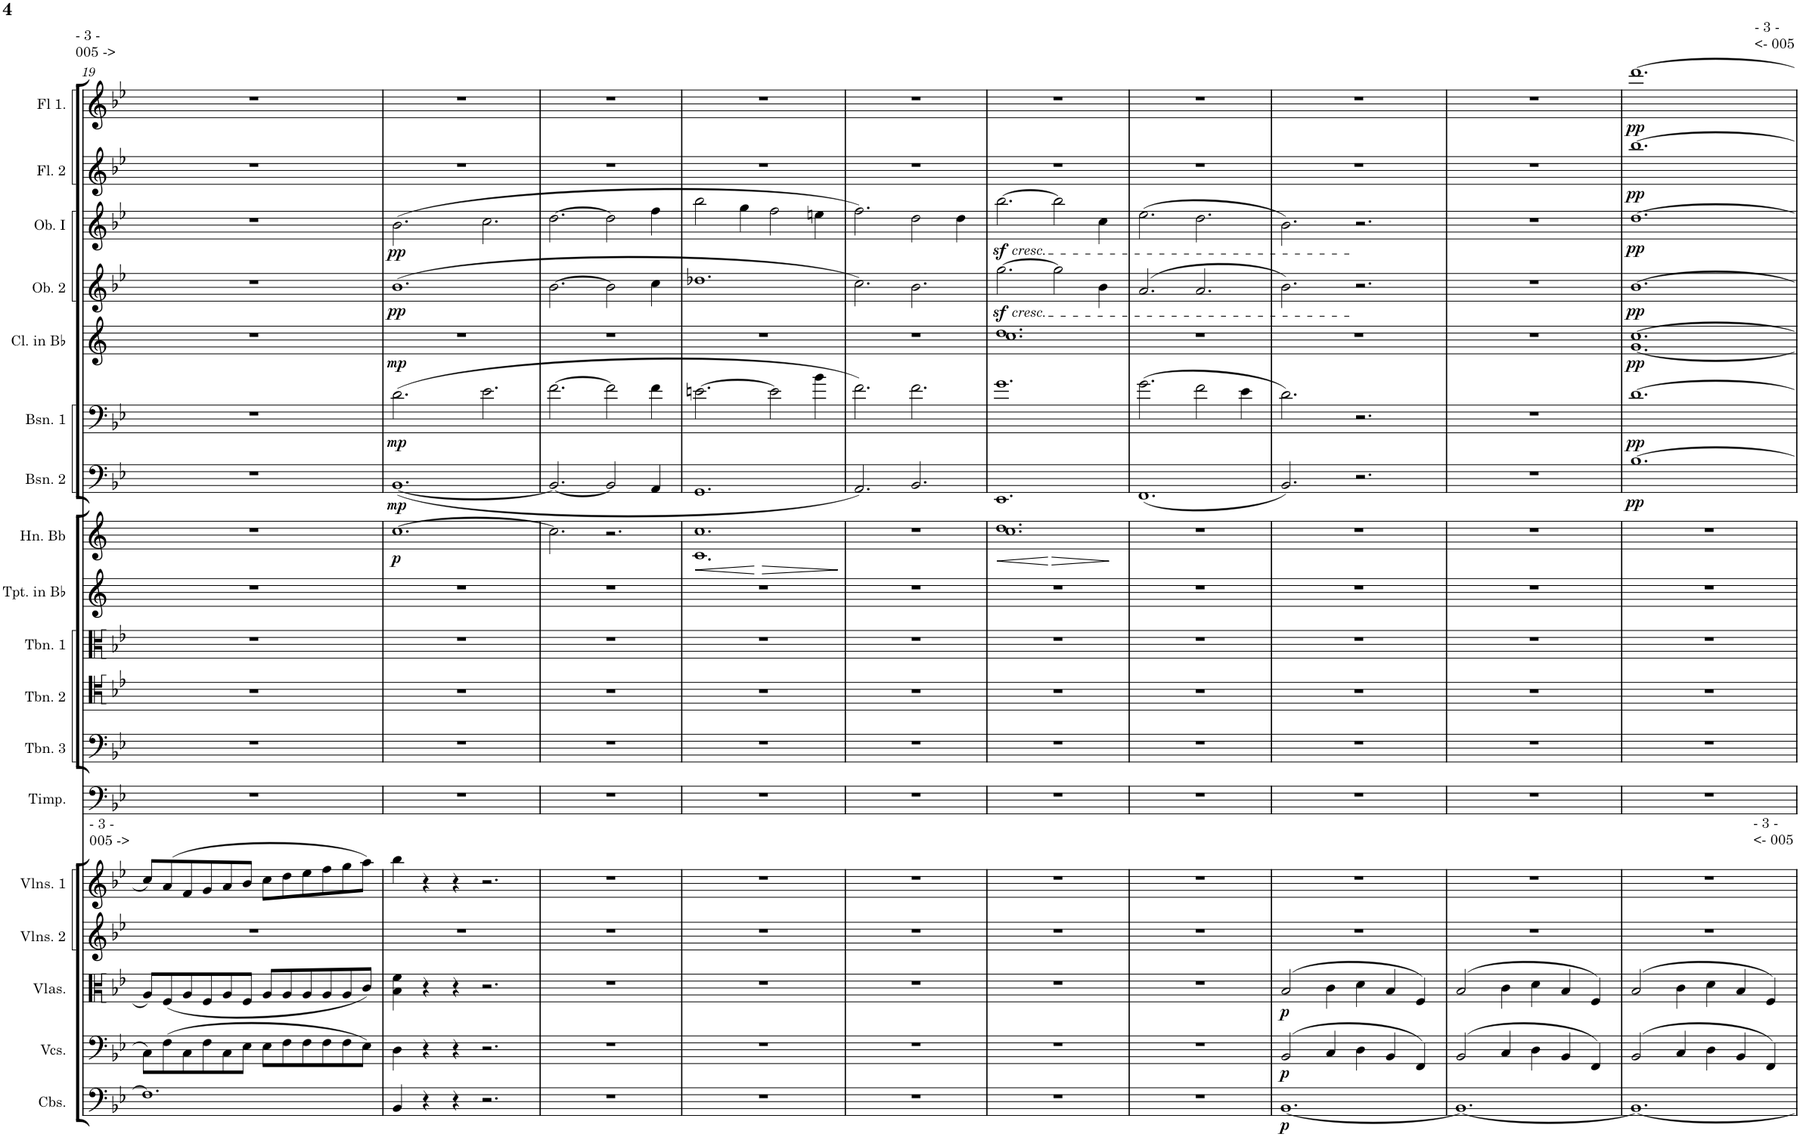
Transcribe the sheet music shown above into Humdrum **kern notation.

**kern	**dynam	**kern	**dynam	**kern	**dynam	**kern	**kern	**kern	**kern	**kern	**kern	**kern	**kern	**dynam	**kern	**dynam	**kern	**dynam	**kern	**dynam	**kern	**dynam	**kern	**dynam	**kern	**dynam	**kern	**dynam
*part18	*part18	*part17	*part17	*part16	*part16	*part15	*part14	*part13	*part12	*part11	*part10	*part9	*part8	*part8	*part7	*part7	*part6	*part6	*part5	*part5	*part4	*part4	*part3	*part3	*part2	*part2	*part1	*part1
*staff18	*staff18	*staff17	*staff17	*staff16	*staff16	*staff15	*staff14	*staff13	*staff12	*staff11	*staff10	*staff9	*staff8	*staff8	*staff7	*staff7	*staff6	*staff6	*staff5	*staff5	*staff4	*staff4	*staff3	*staff3	*staff2	*staff2	*staff1	*staff1
*I"Contrabasses	*	*I"Violoncellos	*	*I"Violas	*	*I"Violins 2	*I"Violins 1	*I"Timpani	*I"Trombone 3	*I"Trombone 2	*I"Trombone 1	*I"Trumpets in Bb	*I"Horn Bb	*	*I"Bassoon 2	*	*I"Bassoon 1	*	*I"Clarinets in Bb	*	*I"Oboe 2	*	*I"Oboe I	*	*I"Flute 2	*	*I"Flute 1	*
*I'Cbs.	*	*I'Vcs.	*	*I'Vlas.	*	*I'Vlns. 2	*I'Vlns. 1	*I'Timp.	*I'Tbn. 3	*I'Tbn. 2	*I'Tbn. 1	*I'Tpt. in Bb	*I'Hn. Bb	*	*I'Bsn. 2	*	*I'Bsn. 1	*	*I'Cl. in Bb	*	*I'Ob. 2	*	*I'Ob. I	*	*I'Fl. 2	*	*I'Fl 1.	*
!!LO:PB:g=z
*clefF4	*	*clefF4	*	*clefC3	*	*clefG2	*clefG2	*clefF4	*clefF4	*clefC4	*clefC3	*clefG2	*clefG2	*	*clefF4	*	*clefF4	*	*clefG2	*	*clefG2	*	*clefG2	*	*clefG2	*	*clefG2	*
*Trd7c12	*	*	*	*	*	*	*	*	*	*	*	*Trd1c2	*Trd1c2	*	*	*	*	*	*Trd1c2	*	*	*	*	*	*	*	*	*
*k[b-e-]	*	*k[b-e-]	*	*k[b-e-]	*	*k[b-e-]	*k[b-e-]	*k[b-e-]	*k[b-e-]	*k[b-e-]	*k[b-e-]	*k[]	*k[]	*	*k[b-e-]	*	*k[b-e-]	*	*k[]	*	*k[b-e-]	*	*k[b-e-]	*	*k[b-e-]	*	*k[b-e-]	*
*M6/4	*	*M6/4	*	*M6/4	*	*M6/4	*M6/4	*M6/4	*M6/4	*M6/4	*M6/4	*M6/4	*M6/4	*	*M6/4	*	*M6/4	*	*M6/4	*	*M6/4	*	*M6/4	*	*M6/4	*	*M6/4	*
=19	=19	=19	=19	=19	=19	=19	=19	=19	=19	=19	=19	=19	=19	=19	=19	=19	=19	=19	=19	=19	=19	=19	=19	=19	=19	=19	=19	=19
!	!	!	!	!	!	!	!	!	!	!	!	!	!	!	!	!	!	!	!	!	!	!	!	!	!	!	!LO:TX:a:t=- 3 -	!
!	!	!	!	!	!	!	!	!	!	!	!	!	!	!	!	!	!	!	!	!	!	!	!	!	!	!	!LO:TX:a:t=005 ->	!
!	!	!	!	!	!	!	!LO:TX:a:t=- 3 -	!	!	!	!	!	!	!	!	!	!	!	!	!	!	!	!	!	!	!	!	!
!	!	!	!	!	!	!	!LO:TX:a:t=005 ->	!	!	!	!	!	!	!	!	!	!	!	!	!	!	!	!	!	!	!	!	!
1.F]	.	8C\L	.	8A/L	.	1.r	8cc/L	1.r	1.r	1.r	1.r	1.r	1.r	.	1.r	.	1.r	.	1.r	.	1.r	.	1.r	.	1.r	.	1.r	.
.	.	(8F\	.	(8F/	.	.	(8a/	.	.	.	.	.	.	.	.	.	.	.	.	.	.	.	.	.	.	.	.	.
.	.	8C\	.	8A/	.	.	8f/	.	.	.	.	.	.	.	.	.	.	.	.	.	.	.	.	.	.	.	.	.
.	.	8F\	.	8F/	.	.	8g/	.	.	.	.	.	.	.	.	.	.	.	.	.	.	.	.	.	.	.	.	.
.	.	8C\	.	8A/	.	.	8a/	.	.	.	.	.	.	.	.	.	.	.	.	.	.	.	.	.	.	.	.	.
.	.	8E-\J	.	8F/J	.	.	8b-/J	.	.	.	.	.	.	.	.	.	.	.	.	.	.	.	.	.	.	.	.	.
.	.	8E-\L	.	8A/L	.	.	8cc\L	.	.	.	.	.	.	.	.	.	.	.	.	.	.	.	.	.	.	.	.	.
.	.	8F\	.	8A/	.	.	8dd\	.	.	.	.	.	.	.	.	.	.	.	.	.	.	.	.	.	.	.	.	.
.	.	8F\	.	8A/	.	.	8ee-\	.	.	.	.	.	.	.	.	.	.	.	.	.	.	.	.	.	.	.	.	.
.	.	8F\	.	8A/	.	.	8ff\	.	.	.	.	.	.	.	.	.	.	.	.	.	.	.	.	.	.	.	.	.
.	.	8F\	.	8A/	.	.	8gg\	.	.	.	.	.	.	.	.	.	.	.	.	.	.	.	.	.	.	.	.	.
.	.	8E-\J)	.	8c/J)	.	.	8aa\J)	.	.	.	.	.	.	.	.	.	.	.	.	.	.	.	.	.	.	.	.	.
=20	=20	=20	=20	=20	=20	=20	=20	=20	=20	=20	=20	=20	=20	=20	=20	=20	=20	=20	=20	=20	=20	=20	=20	=20	=20	=20	=20	=20
!	!	!	!	!	!	!	!	!	!	!	!	!	!	!LO:DY:b	!	!LO:DY:b	!	!LO:DY:b	!	!LO:DY:b	!	!LO:DY:b	!	!LO:DY:b	!	!	!	!
4BB-/	.	4D\	.	4B-\ 4f\	.	1.r	4bb-\	1.r	1.r	1.r	1.r	1.r	[1.cc	p	([1.BB-	mp	(2.d\	mp	1.r	mp	(1.b-	pp	(2.b-\	pp	1.r	.	1.r	.
4r	.	4r	.	4r	.	.	4r	.	.	.	.	.	.	.	.	.	.	.	.	.	.	.	.	.	.	.	.	.
4r	.	4r	.	4r	.	.	4r	.	.	.	.	.	.	.	.	.	.	.	.	.	.	.	.	.	.	.	.	.
2.r	.	2.r	.	2.r	.	.	2.r	.	.	.	.	.	.	.	.	.	2.e-\	.	.	.	.	.	2.cc\	.	.	.	.	.
=21	=21	=21	=21	=21	=21	=21	=21	=21	=21	=21	=21	=21	=21	=21	=21	=21	=21	=21	=21	=21	=21	=21	=21	=21	=21	=21	=21	=21
1.r	.	1.r	.	1.r	.	1.r	1.r	1.r	1.r	1.r	1.r	1.r	2.cc\]	.	2.BB-/_	.	[2.f\	.	1.r	.	[2.b-\	.	[2.dd\	.	1.r	.	1.r	.
.	.	.	.	.	.	.	.	.	.	.	.	.	2.r	.	2BB-/]	.	2f\]	.	.	.	2b-\]	.	2dd\]	.	.	.	.	.
.	.	.	.	.	.	.	.	.	.	.	.	.	.	.	4AA/	.	4f\	.	.	.	4cc\	.	4ff\	.	.	.	.	.
=22	=22	=22	=22	=22	=22	=22	=22	=22	=22	=22	=22	=22	=22	=22	=22	=22	=22	=22	=22	=22	=22	=22	=22	=22	=22	=22	=22	=22
!	!	!	!	!	!	!	!	!	!	!	!	!	!	!LO:HP:b	!	!	!	!	!	!	!	!	!	!	!	!	!	!
*	*	*	*	*	*	*	*	*	*	*	*	*	*^	*	*	*	*	*	*	*	*	*	*	*	*	*	*	*
!	!	!	!	!	!	!	!	!	!	!	!	!	!	!	!LO:HP:n=1:b	!	!	!	!	!	!	!	!	!	!	!	!	!	!
1.r	.	1.r	.	1.r	.	1.r	1.r	1.r	1.r	1.r	1.r	1.r	1.cc	1.c	< >	1.GG	.	[2.en\	.	1.r	.	1.dd-X	.	2bb-\	.	1.r	.	1.r	.
.	.	.	.	.	.	.	.	.	.	.	.	.	.	.	.	.	.	.	.	.	.	.	.	4gg\	.	.	.	.	.
.	.	.	.	.	.	.	.	.	.	.	.	.	.	.	.	.	.	2e\]	.	.	.	.	.	2ff\	.	.	.	.	.
.	.	.	.	.	.	.	.	.	.	.	.	.	.	.	.	.	.	4b-\	.	.	.	.	.	4een\	.	.	.	.	.
*	*	*	*	*	*	*	*	*	*	*	*	*	*v	*v	*	*	*	*	*	*	*	*	*	*	*	*	*	*	*
.	.	.	.	.	.	.	.	.	.	.	.	.	.	[	.	.	.	.	.	.	.	.	.	.	.	.	.	.
=23	=23	=23	=23	=23	=23	=23	=23	=23	=23	=23	=23	=23	=23	=23	=23	=23	=23	=23	=23	=23	=23	=23	=23	=23	=23	=23	=23	=23
1.r	.	1.r	.	1.r	.	1.r	1.r	1.r	1.r	1.r	1.r	1.r	1.r	.	2.AA/)	.	2.f\)	.	1.r	.	2.cc\)	.	2.ff\)	.	1.r	.	1.r	.
.	.	.	.	.	.	.	.	.	.	.	.	.	.	.	2.BB-/	.	2.f\	.	.	.	2.b-\	.	2dd\	.	.	.	.	.
.	.	.	.	.	.	.	.	.	.	.	.	.	.	.	.	.	.	.	.	.	.	.	4dd\	.	.	.	.	.
=24	=24	=24	=24	=24	=24	=24	=24	=24	=24	=24	=24	=24	=24	=24	=24	=24	=24	=24	=24	=24	=24	=24	=24	=24	=24	=24	=24	=24
!	!	!	!	!	!	!	!	!	!	!	!	!	!	!	!	!	!	!	!	!	!	!	!LO:TX:b:i:t=cresc.	!	!	!	!	!
!	!	!	!	!	!	!	!	!	!	!	!	!	!	!	!	!	!	!	!	!	!LO:TX:b:i:t=cresc.	!	!	!	!	!	!	!
!	!	!	!	!	!	!	!	!	!	!	!	!	!	!LO:HP:b	!	!	!	!	!	!	!	!	!	!	!	!	!	!
*	*	*	*	*	*	*	*	*	*	*	*	*	*^	*	*	*	*	*	*^	*	*	*	*	*	*	*	*	*
1.r	.	1.r	.	1.r	.	1.r	1.r	1.r	1.r	1.r	1.r	1.r	1.cc	1.dd	<	1.EE-	.	1.g	.	1.dd	1.cc	.	[2.ggz<\	.	[2.bb-z<\	.	1.r	.	1.r	.
.	.	.	.	.	.	.	.	.	.	.	.	.	.	.	.	.	.	.	.	.	.	.	2gg\]	.	2bb-\]	.	.	.	.	.
.	.	.	.	.	.	.	.	.	.	.	.	.	.	.	.	.	.	.	.	.	.	.	4b-\	.	4cc\	.	.	.	.	.
*	*	*	*	*	*	*	*	*	*	*	*	*	*v	*v	*	*	*	*	*	*v	*v	*	*	*	*	*	*	*	*	*
.	.	.	.	.	.	.	.	.	.	.	.	.	.	] [	.	.	.	.	.	.	.	.	.	.	.	.	.	.
=25	=25	=25	=25	=25	=25	=25	=25	=25	=25	=25	=25	=25	=25	=25	=25	=25	=25	=25	=25	=25	=25	=25	=25	=25	=25	=25	=25	=25
1.r	.	1.r	.	1.r	.	1.r	1.r	1.r	1.r	1.r	1.r	1.r	1.r	.	(1.FF	.	(2.g\	.	1.r	.	(2.a/	.	(2.ee-\	.	1.r	.	1.r	.
.	.	.	.	.	.	.	.	.	.	.	.	.	.	.	.	.	2f\	.	.	.	2.a/	.	2.dd\	.	.	.	.	.
.	.	.	.	.	.	.	.	.	.	.	.	.	.	.	.	.	4e-\	.	.	.	.	.	.	.	.	.	.	.
=26	=26	=26	=26	=26	=26	=26	=26	=26	=26	=26	=26	=26	=26	=26	=26	=26	=26	=26	=26	=26	=26	=26	=26	=26	=26	=26	=26	=26
!	!LO:DY:b	!	!LO:DY:b	!	!LO:DY:b	!	!	!	!	!	!	!	!	!	!	!	!	!	!	!	!	!	!	!	!	!	!	!
[1.BB-	p	(2BB-/	p	(2B-/	p	1.r	1.r	1.r	1.r	1.r	1.r	1.r	1.r	.	2.BB-/)	.	2.d\)	.	1.r	.	2.b-\)	.	2.b-\)	.	1.r	.	1.r	.
.	.	4C/	.	4c\	.	.	.	.	.	.	.	.	.	.	.	.	.	.	.	.	.	.	.	.	.	.	.	.
.	.	4D\	.	4d\	.	.	.	.	.	.	.	.	.	.	2.r	.	2.r	.	.	.	2.r	.	2.r	.	.	.	.	.
.	.	4BB-/	.	4B-/	.	.	.	.	.	.	.	.	.	.	.	.	.	.	.	.	.	.	.	.	.	.	.	.
.	.	4FF/)	.	4F/)	.	.	.	.	.	.	.	.	.	.	.	.	.	.	.	.	.	.	.	.	.	.	.	.
=27	=27	=27	=27	=27	=27	=27	=27	=27	=27	=27	=27	=27	=27	=27	=27	=27	=27	=27	=27	=27	=27	=27	=27	=27	=27	=27	=27	=27
1.BB-_	.	(2BB-/	.	(2B-/	.	1.r	1.r	1.r	1.r	1.r	1.r	1.r	1.r	.	1.r	.	1.r	.	1.r	.	1.r	.	1.r	.	1.r	.	1.r	.
.	.	4C/	.	4c\	.	.	.	.	.	.	.	.	.	.	.	.	.	.	.	.	.	.	.	.	.	.	.	.
.	.	4D\	.	4d\	.	.	.	.	.	.	.	.	.	.	.	.	.	.	.	.	.	.	.	.	.	.	.	.
.	.	4BB-/	.	4B-/	.	.	.	.	.	.	.	.	.	.	.	.	.	.	.	.	.	.	.	.	.	.	.	.
.	.	4FF/)	.	4F/)	.	.	.	.	.	.	.	.	.	.	.	.	.	.	.	.	.	.	.	.	.	.	.	.
=28	=28	=28	=28	=28	=28	=28	=28	=28	=28	=28	=28	=28	=28	=28	=28	=28	=28	=28	=28	=28	=28	=28	=28	=28	=28	=28	=28	=28
*	*	*	*	*	*	*	*	*	*	*	*	*	*	*	*	*	*	*	*^	*	*	*	*	*	*	*	*	*
!	!	!	!	!	!	!	!	!	!	!	!	!	!	!	!	!	!	!	!	!	!	!	!	!	!	!	!	!LO:TX:a:t=- 3 -	!
!	!	!	!	!	!	!	!	!	!	!	!	!	!	!	!	!	!	!	!	!	!	!	!	!	!	!	!	!LO:TX:a:t=<- 005	!
!	!	!	!	!	!	!	!LO:TX:a:t=- 3 -	!	!	!	!	!	!	!	!	!	!	!	!	!	!	!	!	!	!	!	!	!	!
!	!	!	!	!	!	!	!LO:TX:a:t=<- 005	!	!	!	!	!	!	!	!	!	!	!	!	!	!	!	!	!	!	!	!	!	!
!	!	!	!	!	!	!	!	!	!	!	!	!	!	!	!	!LO:DY:b	!	!LO:DY:b	!	!	!LO:DY:b	!	!LO:DY:b	!	!LO:DY:b	!	!LO:DY:b	!	!LO:DY:b
1.BB-_	.	(2BB-/	.	(2B-/	.	1.r	1.r	1.r	1.r	1.r	1.r	1.r	1.r	.	[1.B-	pp	[1.d	pp	[1.cc	[1.g	pp	[1.b-	pp	[1.dd	pp	[1.bb-	pp	[1.ddd	pp
.	.	4C/	.	4c\	.	.	.	.	.	.	.	.	.	.	.	.	.	.	.	.	.	.	.	.	.	.	.	.	.
.	.	4D\	.	4d\	.	.	.	.	.	.	.	.	.	.	.	.	.	.	.	.	.	.	.	.	.	.	.	.	.
.	.	4BB-/	.	4B-/	.	.	.	.	.	.	.	.	.	.	.	.	.	.	.	.	.	.	.	.	.	.	.	.	.
.	.	4FF/)	.	4F/)	.	.	.	.	.	.	.	.	.	.	.	.	.	.	.	.	.	.	.	.	.	.	.	.	.
*	*	*	*	*	*	*	*	*	*	*	*	*	*	*	*	*	*	*	*v	*v	*	*	*	*	*	*	*	*	*
=	=	=	=	=	=	=	=	=	=	=	=	=	=	=	=	=	=	=	=	=	=	=	=	=	=	=	=	=
*-	*-	*-	*-	*-	*-	*-	*-	*-	*-	*-	*-	*-	*-	*-	*-	*-	*-	*-	*-	*-	*-	*-	*-	*-	*-	*-	*-	*-
